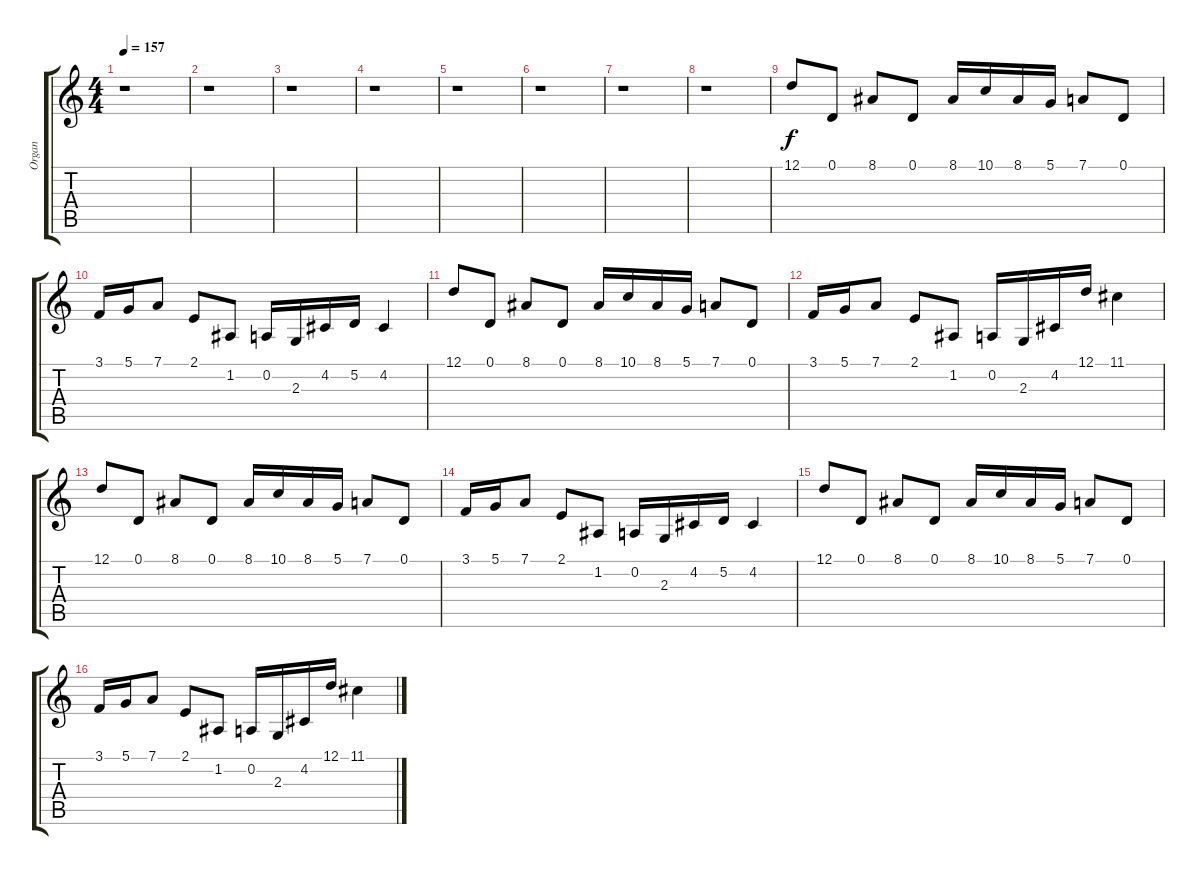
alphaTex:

\track ("Organ" "Organ") {instrument lead1square}
\staff {score tabs}
\tuning (D4 A3 F3 C3 G2 C2) {hide}
\ts (4 4)
\tempo 157
\clef g2
\ks c
r.1{dy f} |
r.1 |
r.1 |
r.1 |
r.1 |
r.1 |
r.1 |
r.1 |
12.1.8{volume 12 balance 15 instrument marimba} 0.1.8 8.1.8 0.1.8 8.1.16 10.1.16 8.1.16 5.1.16 7.1.8 0.1.8 |
3.1.16 5.1.16 7.1.8 2.1.8 1.2.8 0.2.16 2.3.16 4.2.16 5.2.16 4.2.4 |
12.1.8 0.1.8 8.1.8 0.1.8 8.1.16 10.1.16 8.1.16 5.1.16 7.1.8 0.1.8 |
3.1.16 5.1.16 7.1.8 2.1.8 1.2.8 0.2.16 2.3.16 4.2.16 12.1.16 11.1.4 |
12.1.8 0.1.8 8.1.8 0.1.8 8.1.16 10.1.16 8.1.16 5.1.16 7.1.8 0.1.8 |
3.1.16 5.1.16 7.1.8 2.1.8 1.2.8 0.2.16 2.3.16 4.2.16 5.2.16 4.2.4 |
12.1.8 0.1.8 8.1.8 0.1.8 8.1.16 10.1.16 8.1.16 5.1.16 7.1.8 0.1.8 |
3.1.16 5.1.16 7.1.8 2.1.8 1.2.8 0.2.16 2.3.16 4.2.16 12.1.16 11.1.4
